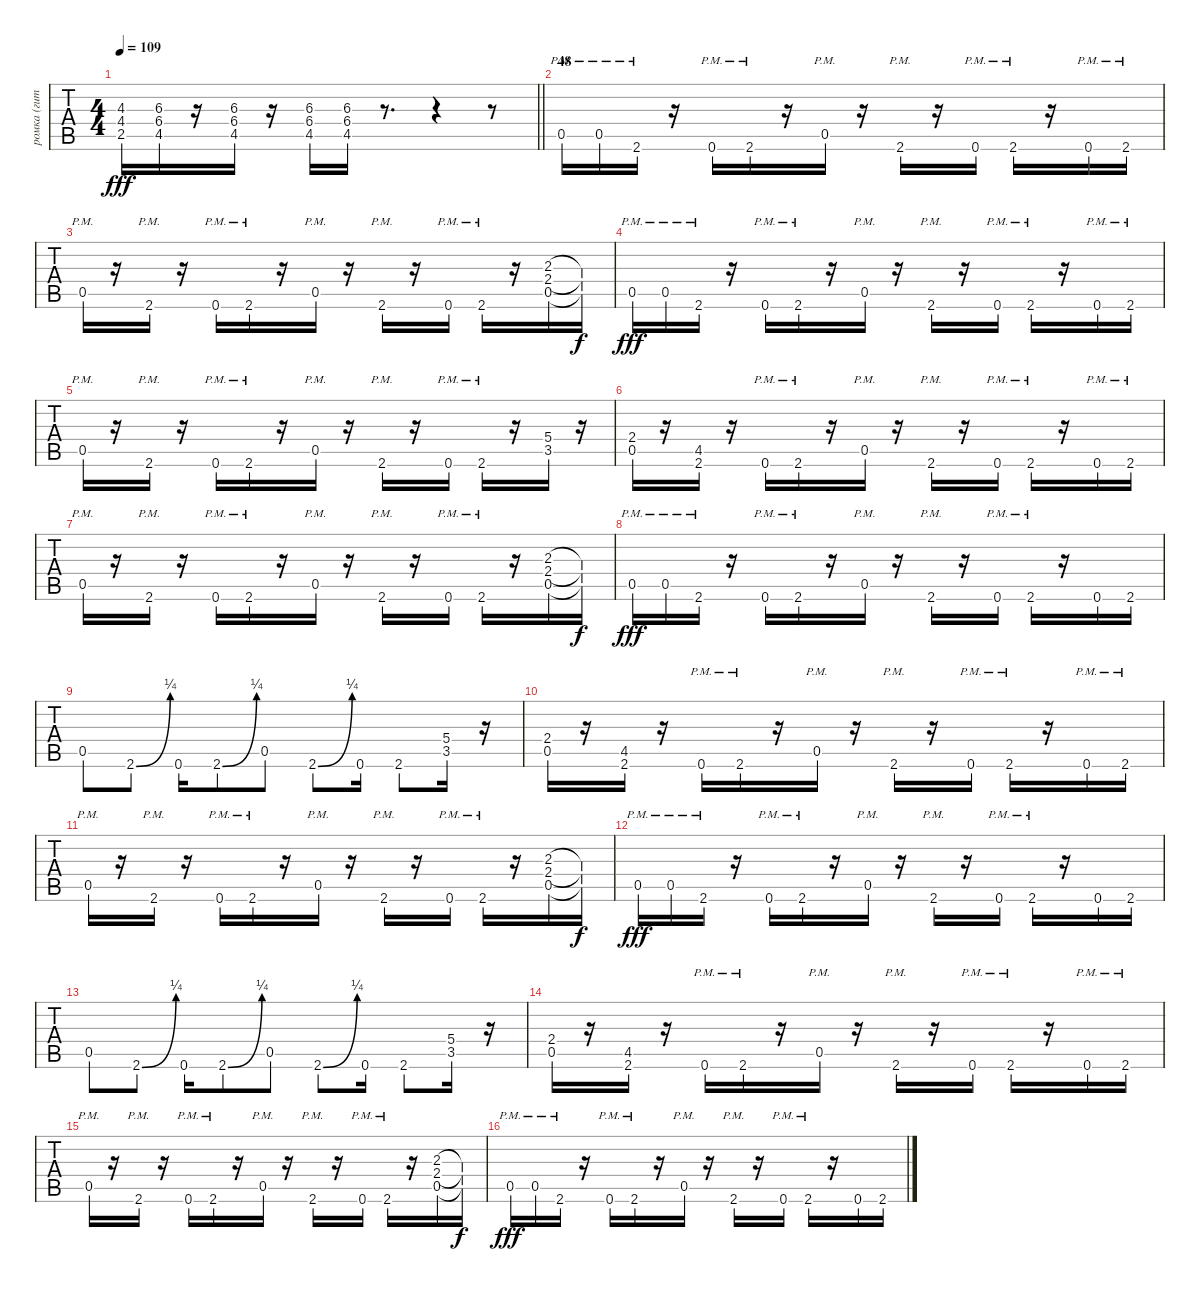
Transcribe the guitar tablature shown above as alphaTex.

\track ("ромка (гитара)" "ромка (гит") {instrument distortionguitar}
\staff {tabs}
\tuning (E4 B3 G3 D3 A2 E2) {hide}
\ts (4 4)
\tempo 109
\clef g2
\barLineRight lightlight
\ks c
(4.3 4.4 2.5).16{dy fff} (6.3 6.4 4.5).16 r.16 (6.3 6.4 4.5).16 r.16 (6.3 6.4 4.5).16 (6.3 6.4 4.5).16 r.8{d} r.4 r.8 |
\section ("" "48")
0.5{pm}.16 0.5{pm}.16 2.6{pm}.16 r.16 0.6{pm}.16 2.6{pm}.16 r.16 0.5{pm}.16 r.16 2.6{pm}.16 r.16 0.6{pm}.16 2.6{pm}.16 r.16 0.6{pm}.16 2.6{pm}.16 |
0.5{pm}.16 r.16 2.6{pm}.16 r.16 0.6{pm}.16 2.6{pm}.16 r.16 0.5{pm}.16 r.16 2.6{pm}.16 r.16 0.6{pm}.16 2.6{pm}.16 r.16 (2.3 2.4 0.5).16 (2.3{t} 2.4{t} 0.5{t}).16{dy f} |
0.5{pm}.16{dy fff} 0.5{pm}.16 2.6{pm}.16 r.16 0.6{pm}.16 2.6{pm}.16 r.16 0.5{pm}.16 r.16 2.6{pm}.16 r.16 0.6{pm}.16 2.6{pm}.16 r.16 0.6{pm}.16 2.6{pm}.16 |
0.5{pm}.16 r.16 2.6{pm}.16 r.16 0.6{pm}.16 2.6{pm}.16 r.16 0.5{pm}.16 r.16 2.6{pm}.16 r.16 0.6{pm}.16 2.6{pm}.16 r.16 (5.4 3.5).16 r.16 |
(2.4 0.5).16 r.16 (4.5 2.6).16 r.16 0.6{pm}.16 2.6{pm}.16 r.16 0.5{pm}.16 r.16 2.6{pm}.16 r.16 0.6{pm}.16 2.6{pm}.16 r.16 0.6{pm}.16 2.6{pm}.16 |
0.5{pm}.16 r.16 2.6{pm}.16 r.16 0.6{pm}.16 2.6{pm}.16 r.16 0.5{pm}.16 r.16 2.6{pm}.16 r.16 0.6{pm}.16 2.6{pm}.16 r.16 (2.3 2.4 0.5).16 (2.3{t} 2.4{t} 0.5{t}).16{dy f} |
0.5{pm}.16{dy fff} 0.5{pm}.16 2.6{pm}.16 r.16 0.6{pm}.16 2.6{pm}.16 r.16 0.5{pm}.16 r.16 2.6{pm}.16 r.16 0.6{pm}.16 2.6{pm}.16 r.16 0.6.16 2.6.16 |
0.5.8 2.6{be (bend 0 0 60 1)}.8 0.6.16 2.6{be (bend 0 0 60 1)}.8 0.5.8 2.6{be (bend 0 0 60 1)}.8 0.6.16 2.6.8 (5.4 3.5).16 r.16 |
(2.4 0.5).16 r.16 (4.5 2.6).16 r.16 0.6{pm}.16 2.6{pm}.16 r.16 0.5{pm}.16 r.16 2.6{pm}.16 r.16 0.6{pm}.16 2.6{pm}.16 r.16 0.6{pm}.16 2.6{pm}.16 |
0.5{pm}.16 r.16 2.6{pm}.16 r.16 0.6{pm}.16 2.6{pm}.16 r.16 0.5{pm}.16 r.16 2.6{pm}.16 r.16 0.6{pm}.16 2.6{pm}.16 r.16 (2.3 2.4 0.5).16 (2.3{t} 2.4{t} 0.5{t}).16{dy f} |
0.5{pm}.16{dy fff} 0.5{pm}.16 2.6{pm}.16 r.16 0.6{pm}.16 2.6{pm}.16 r.16 0.5{pm}.16 r.16 2.6{pm}.16 r.16 0.6{pm}.16 2.6{pm}.16 r.16 0.6.16 2.6.16 |
0.5.8 2.6{be (bend 0 0 60 1)}.8 0.6.16 2.6{be (bend 0 0 60 1)}.8 0.5.8 2.6{be (bend 0 0 60 1)}.8 0.6.16 2.6.8 (5.4 3.5).16 r.16 |
(2.4 0.5).16 r.16 (4.5 2.6).16 r.16 0.6{pm}.16 2.6{pm}.16 r.16 0.5{pm}.16 r.16 2.6{pm}.16 r.16 0.6{pm}.16 2.6{pm}.16 r.16 0.6{pm}.16 2.6{pm}.16 |
0.5{pm}.16 r.16 2.6{pm}.16 r.16 0.6{pm}.16 2.6{pm}.16 r.16 0.5{pm}.16 r.16 2.6{pm}.16 r.16 0.6{pm}.16 2.6{pm}.16 r.16 (2.3 2.4 0.5).16 (2.3{t} 2.4{t} 0.5{t}).16{dy f} |
0.5{pm}.16{dy fff} 0.5{pm}.16 2.6{pm}.16 r.16 0.6{pm}.16 2.6{pm}.16 r.16 0.5{pm}.16 r.16 2.6{pm}.16 r.16 0.6{pm}.16 2.6{pm}.16 r.16 0.6.16 2.6.16
